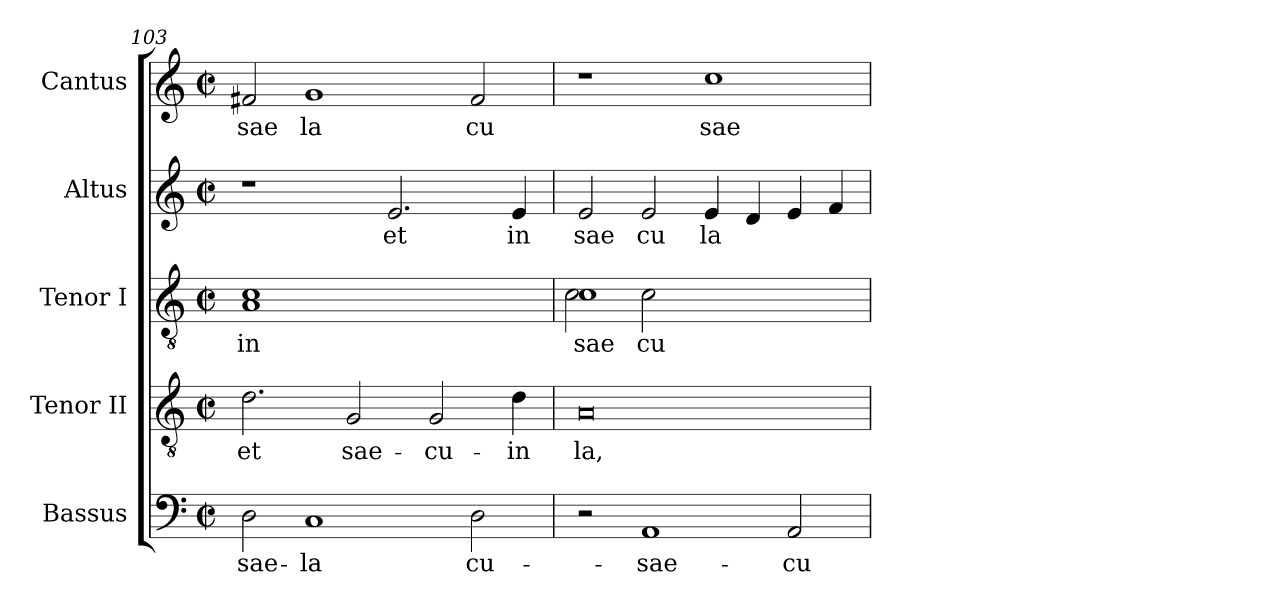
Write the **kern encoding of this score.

**kern	**text	**kern	**text	**kern	**text	**kern	**text	**kern	**text
*part5	*part5	*part4	*part4	*part3	*part3	*part2	*part2	*part1	*part1
*staff5	*staff5	*staff4	*staff4	*staff3	*staff3	*staff2	*staff2	*staff1	*staff1
*I"Bassus	*	*I"Tenor II	*	*I"Tenor I	*	*I"Altus	*	*I"Cantus	*
*clefF4	*	*clefGv2	*	*clefGv2	*	*clefG2	*	*clefG2	*
*M2/2	*	*M2/2	*	*M2/2	*	*M2/2	*	*M2/2	*
*met(c|)	*	*met(c|)	*	*met(c|)	*	*met(c|)	*	*met(c|)	*
=103	=103	=103	=103	=103	=103	=103	=103	=103	=103
!	!LO:LY:b:cj	!	!LO:LY:b:cj	!	!LO:LY:b:cj	!	!	!	!LO:LY:b:cj
2D\	sae-	2.d\	et	1A 1c	in	1r	.	2f#X/	sae
!	!LO:LY:b:cj	!	!	!	!	!	!	!	!LO:LY:b:cj
1C	-la	.	.	.	.	.	.	1g	la
!	!	!	!LO:LY:b:cj	!	!	!	!	!	!
.	.	2G/	sae-	.	.	.	.	.	.
!	!	!	!	!	!	!	!LO:LY:b:cj	!	!
.	.	.	.	1ryy	.	2.e/	et	.	.
!	!	!	!LO:LY:b:cj	!	!	!	!	!	!
.	.	2G/	-cu-	.	.	.	.	.	.
!	!LO:LY:b:cj	!	!	!	!	!	!	!	!LO:LY:b:cj
2D\	-cu-	.	.	.	.	.	.	2f#/	cu
!	!	!	!LO:LY:b:cj	!	!	!	!LO:LY:b:cj	!	!
.	.	4d\	in	.	.	4e/	in	.	.
!!LO:PB:g=z
=104	=104	=104	=104	=104	=104	=104	=104	=104	=104
!	!	!LO:N:vis=0	!LO:LY:b:cj	!	!LO:LY:b:cj	!	!	!	!
*	*	*	*	*^	*	*	*	*	*
!	!	!	!	!	!	!LO:LY:b:cj	!	!LO:LY:b:cj	!	!
2r	.	1A	-la,	1c	2c\	sae	2e/	sae	1r	.
!	!LO:LY:b:cj	!	!	!	!	!LO:LY:b:cj	!	!LO:LY:b:cj	!	!
1AA	sae-	.	.	.	2c\	cu	2e/	cu	.	.
!	!	!	!	!	!	!	!	!LO:LY:b:cj	!	!LO:LY:b:cj
.	.	1ryy	.	1ryy	1ryy	.	4e/	la	1cc	sae-
.	.	.	.	.	.	.	4d/	.	.	.
!	!LO:LY:b:cj	!	!	!	!	!	!	!	!	!
2AA/	-cu-	.	.	.	.	.	4e/	.	.	.
.	.	.	.	.	.	.	4f/	.	.	.
*	*	*	*	*v	*v	*	*	*	*	*
=	=	=	=	=	=	=	=	=	=
*-	*-	*-	*-	*-	*-	*-	*-	*-	*-
